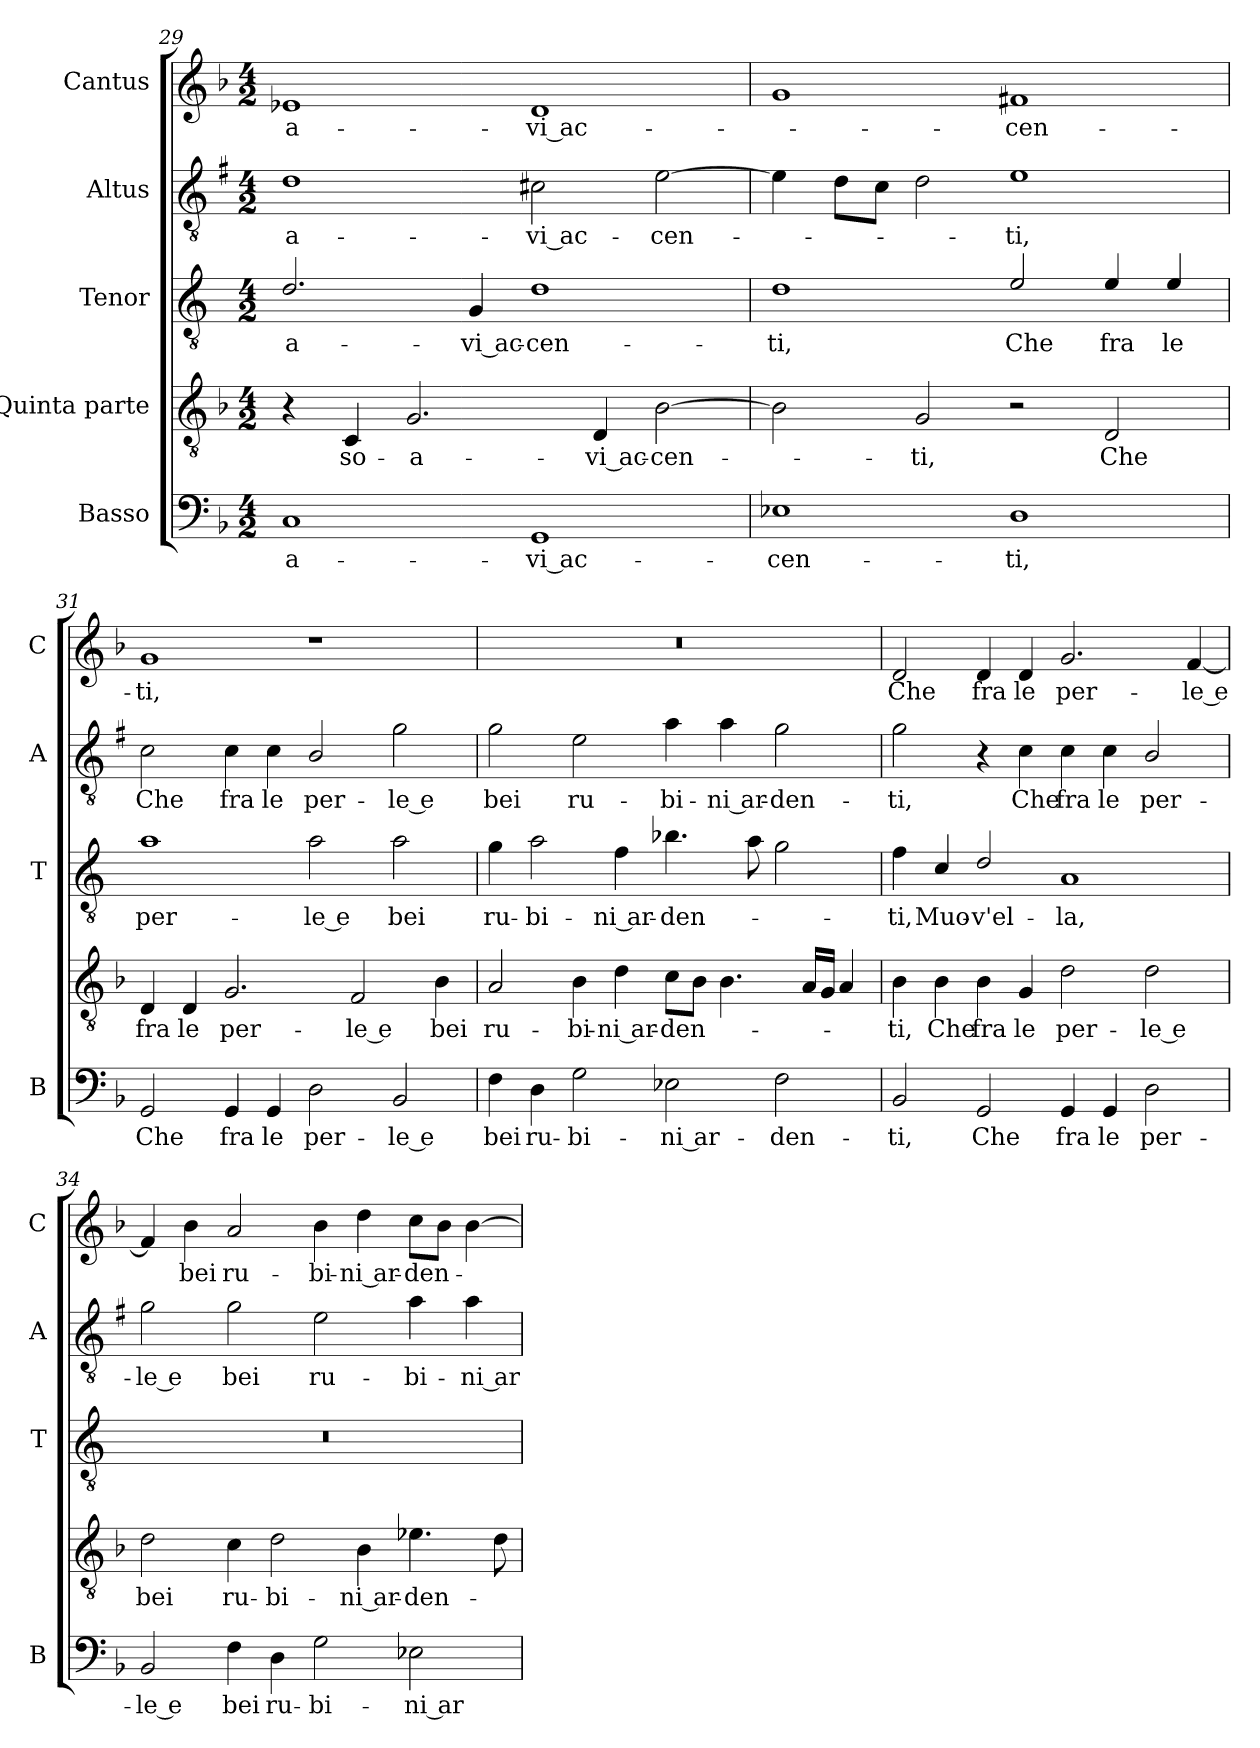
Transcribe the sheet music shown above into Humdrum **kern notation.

**kern	**text	**kern	**text	**kern	**text	**kern	**text	**kern	**text
*part5	*part5	*part4	*part4	*part3	*part3	*part2	*part2	*part1	*part1
*staff5	*staff5	*staff4	*staff4	*staff3	*staff3	*staff2	*staff2	*staff1	*staff1
*I"Basso	*	*I"Quinta parte	*	*I"Tenor	*	*I"Altus	*	*I"Cantus	*
*I'B	*	*	*	*I'T	*	*I'A	*	*I'C	*
*clefF4	*	*clefGv2	*	*clefGv2	*	*clefGv2	*	*clefG2	*
*	*	*	*	*ITrd4c7	*	*ITrd1c2	*	*	*
*k[b-]	*	*k[b-]	*	*k[b-]	*	*k[b-]	*	*k[b-]	*
*F:	*	*F:	*	*F:	*	*F:	*	*F:	*
*M4/2	*	*M4/2	*	*M4/2	*	*M4/2	*	*M4/2	*
=29	=29	=29	=29	=29	=29	=29	=29	=29	=29
!	!LO:LY:b	!	!	!	!LO:LY:b	!	!LO:LY:b	!	!LO:LY:b
1C	-a-	4r	.	2.G/	-a-	1c	-a-	1e-X	-a-
!	!	!	!LO:LY:b	!	!	!	!	!	!
.	.	4C/	so-	.	.	.	.	.	.
!	!	!	!LO:LY:b	!	!	!	!	!	!
.	.	2.G/	-a-	.	.	.	.	.	.
!	!	!	!	!	!LO:LY:b	!	!	!	!
.	.	.	.	4C/	-vi ac-	.	.	.	.
!	!LO:LY:b	!	!	!	!LO:LY:b	!	!LO:LY:b	!	!LO:LY:b
1GG	-vi ac-	.	.	1G	-cen-	2Bn\	-vi ac-	1d	-vi ac-
!	!	!	!LO:LY:b	!	!	!	!	!	!
.	.	4D/	-vi ac-	.	.	.	.	.	.
!	!	!	!LO:LY:b	!	!	!	!LO:LY:b	!	!
.	.	[2B-\	-cen-	.	.	[2d\	-cen-	.	.
=30	=30	=30	=30	=30	=30	=30	=30	=30	=30
!	!LO:LY:b	!	!	!	!LO:LY:b	!	!	!	!
1E-X	-cen-	2B-\]	.	1G	-ti,	4d\]	.	1g	.
.	.	.	.	.	.	8c\L	.	.	.
.	.	.	.	.	.	8B-\J	.	.	.
!	!	!	!LO:LY:b	!	!	!	!	!	!
.	.	2G/	-ti,	.	.	2c\	.	.	.
!	!LO:LY:b	!	!	!	!LO:LY:b	!	!LO:LY:b	!	!LO:LY:b
1D	-ti,	2r	.	2A/	Che	1d	-ti,	1f#X	-cen-
!	!	!	!LO:LY:b	!	!LO:LY:b	!	!	!	!
.	.	2D/	Che	4A/	fra	.	.	.	.
!	!	!	!	!	!LO:LY:b	!	!	!	!
.	.	.	.	4A/	le	.	.	.	.
=31	=31	=31	=31	=31	=31	=31	=31	=31	=31
!	!LO:LY:b	!	!LO:LY:b	!	!LO:LY:b	!	!LO:LY:b	!	!LO:LY:b
2GG/	Che	4D/	fra	1d	per-	2B-\	Che	1g	-ti,
!	!	!	!LO:LY:b	!	!	!	!	!	!
.	.	4D/	le	.	.	.	.	.	.
!	!LO:LY:b	!	!LO:LY:b	!	!	!	!LO:LY:b	!	!
4GG/	fra	2.G/	per-	.	.	4B-\	fra	.	.
!	!LO:LY:b	!	!	!	!	!	!LO:LY:b	!	!
4GG/	le	.	.	.	.	4B-\	le	.	.
!	!LO:LY:b	!	!	!	!LO:LY:b	!	!LO:LY:b	!	!
2D\	per-	.	.	2d\	-le e	2A/	per-	1r	.
!	!	!	!LO:LY:b	!	!	!	!	!	!
.	.	2F/	-le e	.	.	.	.	.	.
!	!LO:LY:b	!	!	!	!LO:LY:b	!	!LO:LY:b	!	!
2BB-/	-le e	.	.	2d\	bei	2f\	-le e	.	.
!	!	!	!LO:LY:b	!	!	!	!	!	!
.	.	4B-\	bei	.	.	.	.	.	.
!!LO:PB:g=z
=32	=32	=32	=32	=32	=32	=32	=32	=32	=32
!	!LO:LY:b	!	!LO:LY:b	!	!LO:LY:b	!	!LO:LY:b	!	!
4F\	bei	2A/	ru-	4c\	ru-	2f\	bei	0r	.
!	!LO:LY:b	!	!	!	!LO:LY:b	!	!	!	!
4D\	ru-	.	.	2d\	-bi-	.	.	.	.
!	!LO:LY:b	!	!LO:LY:b	!	!	!	!LO:LY:b	!	!
2G\	-bi-	4B-\	-bi-	.	.	2d\	ru-	.	.
!	!	!	!LO:LY:b	!	!LO:LY:b	!	!	!	!
.	.	4d\	-ni ar-	4B-\	-ni ar-	.	.	.	.
!	!LO:LY:b	!	!LO:LY:b	!	!LO:LY:b	!	!LO:LY:b	!	!
2E-X\	-ni ar-	8c\L	-den-	4.e-X\	-den-	4g\	-bi-	.	.
.	.	8B-\J	.	.	.	.	.	.	.
!	!	!	!	!	!	!	!LO:LY:b	!	!
.	.	4.B-\	.	.	.	4g\	-ni ar-	.	.
.	.	.	.	8d\	.	.	.	.	.
!	!LO:LY:b	!	!	!	!	!	!LO:LY:b	!	!
2F\	-den-	.	.	2c\	.	2f\	-den-	.	.
.	.	16A/LL	.	.	.	.	.	.	.
.	.	16G/JJ	.	.	.	.	.	.	.
.	.	4A/	.	.	.	.	.	.	.
=33	=33	=33	=33	=33	=33	=33	=33	=33	=33
!	!LO:LY:b	!	!LO:LY:b	!	!LO:LY:b	!	!LO:LY:b	!	!LO:LY:b
2BB-/	-ti,	4B-\	-ti,	4B-\	-ti,	2f\	-ti,	2d/	Che
!	!	!	!LO:LY:b	!	!LO:LY:b	!	!	!	!
.	.	4B-\	Che	4F/	Muo-	.	.	.	.
!	!LO:LY:b	!	!LO:LY:b	!	!LO:LY:b	!	!	!	!LO:LY:b
2GG/	Che	4B-\	fra	2G/	-v'el-	4r	.	4d/	fra
!	!	!	!LO:LY:b	!	!	!	!LO:LY:b	!	!LO:LY:b
.	.	4G/	le	.	.	4B-\	Che	4d/	le
!	!LO:LY:b	!	!LO:LY:b	!	!LO:LY:b	!	!LO:LY:b	!	!LO:LY:b
4GG/	fra	2d\	per-	1D	-la,	4B-\	fra	2.g/	per-
!	!LO:LY:b	!	!	!	!	!	!LO:LY:b	!	!
4GG/	le	.	.	.	.	4B-\	le	.	.
!	!LO:LY:b	!	!LO:LY:b	!	!	!	!LO:LY:b	!	!
2D\	per-	2d\	-le e	.	.	2A/	per-	.	.
!	!	!	!	!	!	!	!	!	!LO:LY:b
.	.	.	.	.	.	.	.	[4f/	-le e
=34	=34	=34	=34	=34	=34	=34	=34	=34	=34
!	!LO:LY:b	!	!LO:LY:b	!	!	!	!LO:LY:b	!	!
2BB-/	-le e	2d\	bei	0r	.	2f\	-le e	4f/]	.
!	!	!	!	!	!	!	!	!	!LO:LY:b
.	.	.	.	.	.	.	.	4b-\	bei
!	!LO:LY:b	!	!LO:LY:b	!	!	!	!LO:LY:b	!	!LO:LY:b
4F\	bei	4c\	ru-	.	.	2f\	bei	2a/	ru-
!	!LO:LY:b	!	!LO:LY:b	!	!	!	!	!	!
4D\	ru-	2d\	-bi-	.	.	.	.	.	.
!	!LO:LY:b	!	!	!	!	!	!LO:LY:b	!	!LO:LY:b
2G\	-bi-	.	.	.	.	2d\	ru-	4b-\	-bi-
!	!	!	!LO:LY:b	!	!	!	!	!	!LO:LY:b
.	.	4B-\	-ni ar-	.	.	.	.	4dd\	-ni ar-
!	!LO:LY:b	!	!LO:LY:b	!	!	!	!LO:LY:b	!	!LO:LY:b
2E-X\	-ni ar-	4.e-X\	-den-	.	.	4g\	-bi-	8cc\L	-den-
.	.	.	.	.	.	.	.	8b-\J	.
!	!	!	!	!	!	!	!LO:LY:b	!	!
.	.	.	.	.	.	4g\	-ni ar-	[4b-\	.
.	.	8d\	.	.	.	.	.	.	.
=	=	=	=	=	=	=	=	=	=
*-	*-	*-	*-	*-	*-	*-	*-	*-	*-
